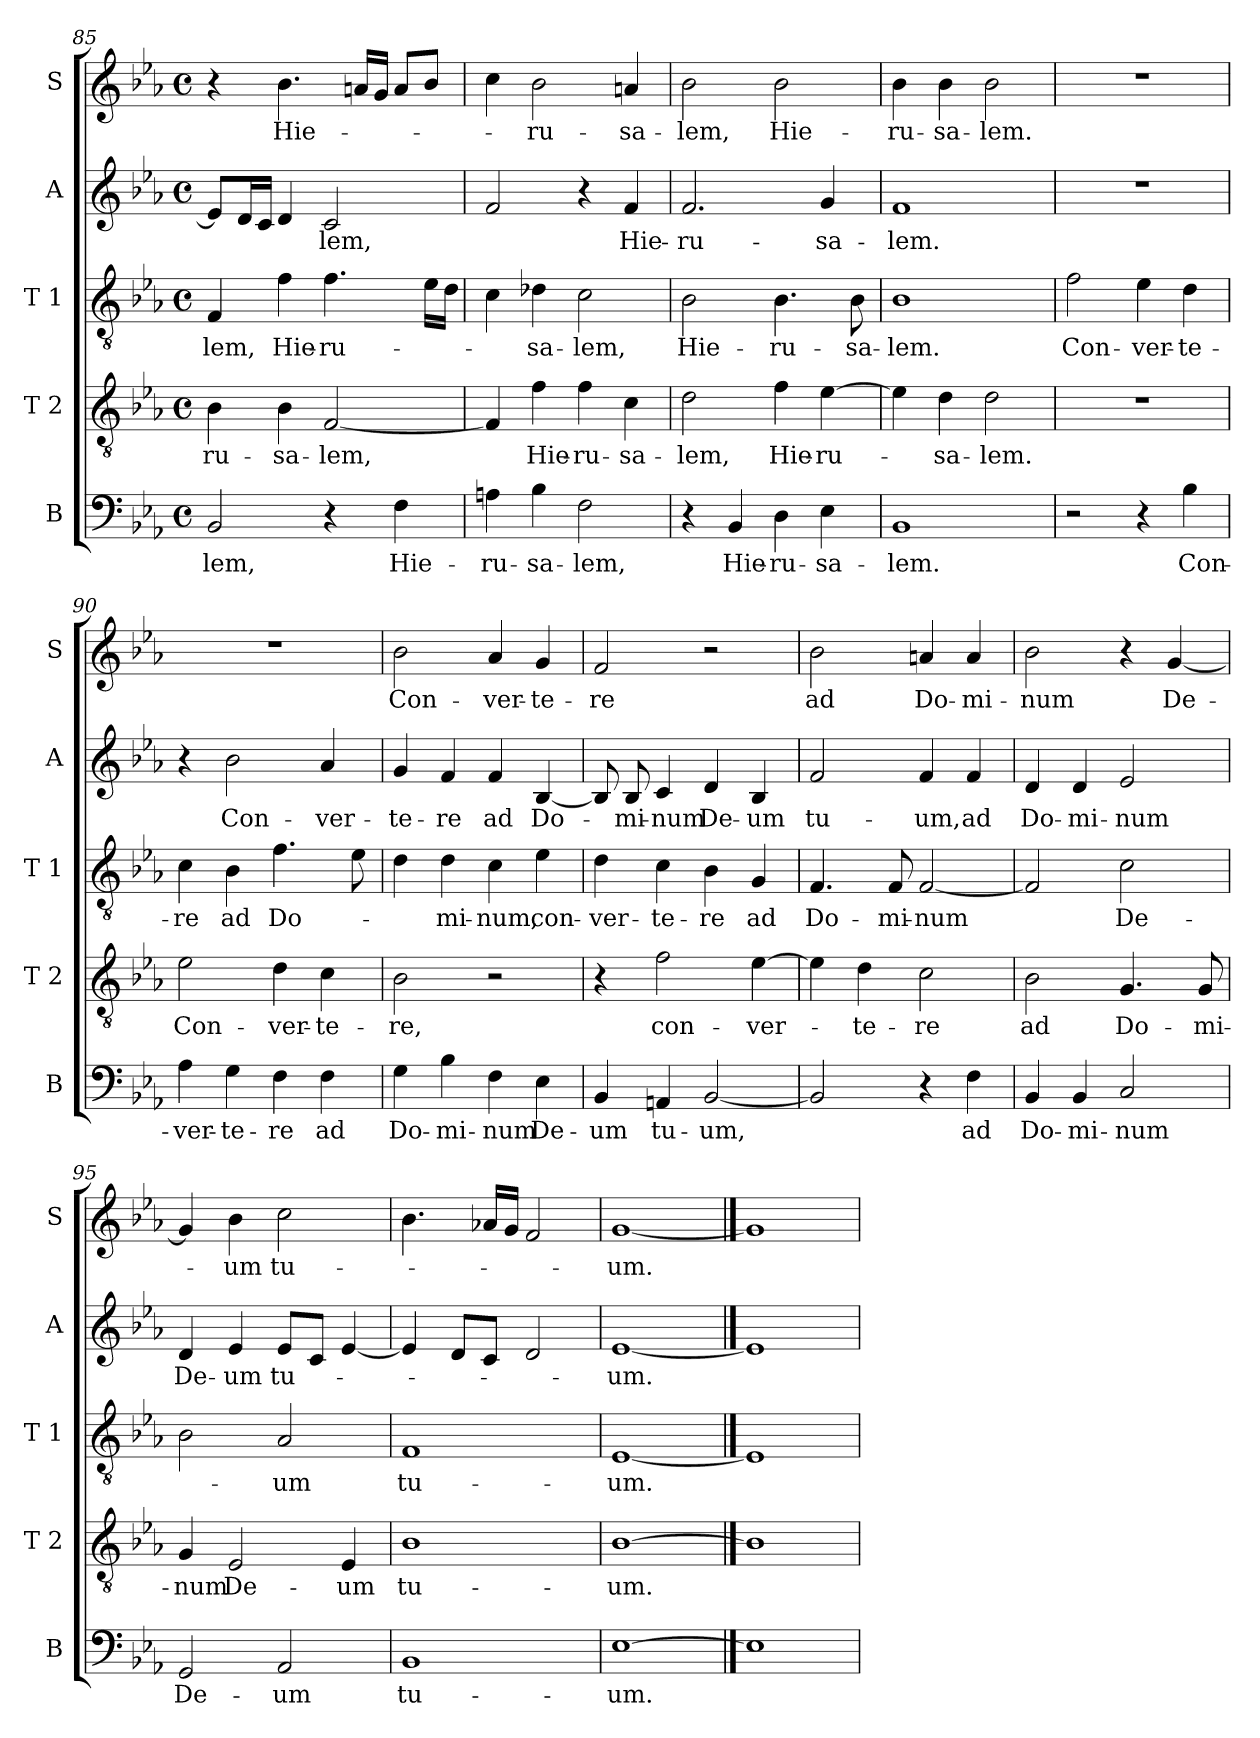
**kern	**text	**kern	**text	**kern	**text	**kern	**text	**kern	**text
*part5	*part5	*part4	*part4	*part3	*part3	*part2	*part2	*part1	*part1
*staff5	*staff5	*staff4	*staff4	*staff3	*staff3	*staff2	*staff2	*staff1	*staff1
*I"B	*	*I"T 2	*	*I"T 1	*	*I"A	*	*I"S	*
*I'B	*	*I'T 2	*	*I'T 1	*	*I'A	*	*I'S	*
*clefF4	*	*clefGv2	*	*clefGv2	*	*clefG2	*	*clefG2	*
*k[b-e-a-]	*	*k[b-e-a-]	*	*k[b-e-a-]	*	*k[b-e-a-]	*	*k[b-e-a-]	*
*c:	*	*c:	*	*c:	*	*c:	*	*c:	*
*M4/4	*	*M4/4	*	*M4/4	*	*M4/4	*	*M4/4	*
*met(c)	*	*met(c)	*	*met(c)	*	*met(c)	*	*met(c)	*
=85	=85	=85	=85	=85	=85	=85	=85	=85	=85
!	!LO:LY:b	!	!LO:LY:b	!	!LO:LY:b	!	!	!	!
2BB-/	-lem,	4B-\	-ru-	4F/	-lem,	8e-/L]	.	4r	.
.	.	.	.	.	.	16d/L	.	.	.
.	.	.	.	.	.	16c/JJ	.	.	.
!	!	!	!LO:LY:b	!	!LO:LY:b	!	!	!	!LO:LY:b
.	.	4B-\	-sa-	4f\	Hie-	4d/	.	4.b-\	Hie-
!	!	!	!LO:LY:b	!	!LO:LY:b	!	!LO:LY:b	!	!
4r	.	[2F/	-lem,	4.f\	-ru-	2c/	-lem,	.	.
.	.	.	.	.	.	.	.	16an/LL	.
.	.	.	.	.	.	.	.	16g/JJ	.
!	!LO:LY:b	!	!	!	!	!	!	!	!
4F\	Hie-	.	.	.	.	.	.	8a/L	.
.	.	.	.	16e-\LL	.	.	.	8b-/J	.
.	.	.	.	16d\JJ	.	.	.	.	.
=86	=86	=86	=86	=86	=86	=86	=86	=86	=86
!	!LO:LY:b	!	!	!	!	!	!	!	!
4An\	-ru-	4F/]	.	4c\	.	2f/	.	4cc\	.
!	!LO:LY:b	!	!LO:LY:b	!	!LO:LY:b	!	!	!	!LO:LY:b
4B-\	-sa-	4f\	Hie-	4d-X\	-sa-	.	.	2b-\	-ru-
!	!LO:LY:b	!	!LO:LY:b	!	!LO:LY:b	!	!	!	!
2F\	-lem,	4f\	-ru-	2c\	-lem,	4r	.	.	.
!	!	!	!LO:LY:b	!	!	!	!LO:LY:b	!	!LO:LY:b
.	.	4c\	-sa-	.	.	4f/	Hie-	4an/	-sa-
=87	=87	=87	=87	=87	=87	=87	=87	=87	=87
!	!	!	!LO:LY:b	!	!LO:LY:b	!	!LO:LY:b	!	!LO:LY:b
4r	.	2d\	-lem,	2B-\	Hie-	2.f/	-ru-	2b-\	-lem,
!	!LO:LY:b	!	!	!	!	!	!	!	!
4BB-/	Hie-	.	.	.	.	.	.	.	.
!	!LO:LY:b	!	!LO:LY:b	!	!LO:LY:b	!	!	!	!LO:LY:b
4D\	-ru-	4f\	Hie-	4.B-\	-ru-	.	.	2b-\	Hie-
!	!LO:LY:b	!	!LO:LY:b	!	!	!	!LO:LY:b	!	!
4E-\	-sa-	[4e-\	-ru-	.	.	4g/	-sa-	.	.
!	!	!	!	!	!LO:LY:b	!	!	!	!
.	.	.	.	8B-\	-sa-	.	.	.	.
=88	=88	=88	=88	=88	=88	=88	=88	=88	=88
!	!LO:LY:b	!	!	!	!LO:LY:b	!	!LO:LY:b	!	!LO:LY:b
1BB-	-lem.	4e-\]	.	1B-	-lem.	1f	-lem.	4b-\	-ru-
!	!	!	!LO:LY:b	!	!	!	!	!	!LO:LY:b
.	.	4d\	-sa-	.	.	.	.	4b-\	-sa-
!	!	!	!LO:LY:b	!	!	!	!	!	!LO:LY:b
.	.	2d\	-lem.	.	.	.	.	2b-\	-lem.
!!LO:LB:g=z
=89	=89	=89	=89	=89	=89	=89	=89	=89	=89
!	!	!	!	!	!LO:LY:b	!	!	!	!
2r	.	1r	.	2f\	Con-	1r	.	1r	.
!	!	!	!	!	!LO:LY:b	!	!	!	!
4r	.	.	.	4e-\	-ver-	.	.	.	.
!	!LO:LY:b	!	!	!	!LO:LY:b	!	!	!	!
4B-\	Con-	.	.	4d\	-te-	.	.	.	.
=90	=90	=90	=90	=90	=90	=90	=90	=90	=90
!	!LO:LY:b	!	!LO:LY:b	!	!LO:LY:b	!	!	!	!
4A-\	-ver-	2e-\	Con-	4c\	-re	4r	.	1r	.
!	!LO:LY:b	!	!	!	!LO:LY:b	!	!LO:LY:b	!	!
4G\	-te-	.	.	4B-\	ad	2b-\	Con-	.	.
!	!LO:LY:b	!	!LO:LY:b	!	!LO:LY:b	!	!	!	!
4F\	-re	4d\	-ver-	4.f\	Do-	.	.	.	.
!	!LO:LY:b	!	!LO:LY:b	!	!	!	!LO:LY:b	!	!
4F\	ad	4c\	-te-	.	.	4a-/	-ver-	.	.
.	.	.	.	8e-\	.	.	.	.	.
=91	=91	=91	=91	=91	=91	=91	=91	=91	=91
!	!LO:LY:b	!	!LO:LY:b	!	!	!	!LO:LY:b	!	!LO:LY:b
4G\	Do-	2B-\	-re,	4d\	.	4g/	-te-	2b-\	Con-
!	!LO:LY:b	!	!	!	!LO:LY:b	!	!LO:LY:b	!	!
4B-\	-mi-	.	.	4d\	-mi-	4f/	-re	.	.
!	!LO:LY:b	!	!	!	!LO:LY:b	!	!LO:LY:b	!	!LO:LY:b
4F\	-num	2r	.	4c\	-num,	4f/	ad	4a-/	-ver-
!	!LO:LY:b	!	!	!	!LO:LY:b	!	!LO:LY:b	!	!LO:LY:b
4E-\	De-	.	.	4e-\	con-	[4B-/	Do-	4g/	-te-
=92	=92	=92	=92	=92	=92	=92	=92	=92	=92
!	!LO:LY:b	!	!	!	!LO:LY:b	!	!	!	!LO:LY:b
4BB-/	-um	4r	.	4d\	-ver-	8B-/]	.	2f/	-re
!	!	!	!	!	!	!	!LO:LY:b	!	!
.	.	.	.	.	.	8B-/	-mi-	.	.
!	!LO:LY:b	!	!LO:LY:b	!	!LO:LY:b	!	!LO:LY:b	!	!
4AAn/	tu-	2f\	con-	4c\	-te-	4c/	-num	.	.
!	!LO:LY:b	!	!	!	!LO:LY:b	!	!LO:LY:b	!	!
[2BB-/	-um,	.	.	4B-\	-re	4d/	De-	2r	.
!	!	!	!LO:LY:b	!	!LO:LY:b	!	!LO:LY:b	!	!
.	.	[4e-\	-ver-	4G/	ad	4B-/	-um	.	.
=93	=93	=93	=93	=93	=93	=93	=93	=93	=93
!	!	!	!	!	!LO:LY:b	!	!LO:LY:b	!	!LO:LY:b
2BB-/]	.	4e-\]	.	4.F/	Do-	2f/	tu-	2b-\	ad
!	!	!	!LO:LY:b	!	!	!	!	!	!
.	.	4d\	-te-	.	.	.	.	.	.
!	!	!	!	!	!LO:LY:b	!	!	!	!
.	.	.	.	8F/	-mi-	.	.	.	.
!	!	!	!LO:LY:b	!	!LO:LY:b	!	!LO:LY:b	!	!LO:LY:b
4r	.	2c\	-re	[2F/	-num	4f/	-um,	4an/	Do-
!	!LO:LY:b	!	!	!	!	!	!LO:LY:b	!	!LO:LY:b
4F\	ad	.	.	.	.	4f/	ad	4a/	-mi-
=94	=94	=94	=94	=94	=94	=94	=94	=94	=94
!	!LO:LY:b	!	!LO:LY:b	!	!	!	!LO:LY:b	!	!LO:LY:b
4BB-/	Do-	2B-\	ad	2F/]	.	4d/	Do-	2b-\	-num
!	!LO:LY:b	!	!	!	!	!	!LO:LY:b	!	!
4BB-/	-mi-	.	.	.	.	4d/	-mi-	.	.
!	!LO:LY:b	!	!LO:LY:b	!	!LO:LY:b	!	!LO:LY:b	!	!
2C/	-num	4.G/	Do-	2c\	De-	2e-/	-num	4r	.
!	!	!	!	!	!	!	!	!	!LO:LY:b
.	.	.	.	.	.	.	.	[4g/	De-
!	!	!	!LO:LY:b	!	!	!	!	!	!
.	.	8G/	-mi-	.	.	.	.	.	.
=95	=95	=95	=95	=95	=95	=95	=95	=95	=95
!	!LO:LY:b	!	!LO:LY:b	!	!	!	!LO:LY:b	!	!
2GG/	De-	4G/	-num	2B-\	.	4d/	De-	4g/]	.
!	!	!	!LO:LY:b	!	!	!	!LO:LY:b	!	!LO:LY:b
.	.	2E-/	De-	.	.	4e-/	-um	4b-\	-um
!	!LO:LY:b	!	!	!	!LO:LY:b	!	!LO:LY:b	!	!LO:LY:b
2AA-/	-um	.	.	2A-/	-um	8e-/L	tu-	2cc\	tu-
.	.	.	.	.	.	8c/J	.	.	.
!	!	!	!LO:LY:b	!	!	!	!	!	!
.	.	4E-/	-um	.	.	[4e-/	.	.	.
=96	=96	=96	=96	=96	=96	=96	=96	=96	=96
!	!LO:LY:b	!	!LO:LY:b	!	!LO:LY:b	!	!	!	!
1BB-	tu-	1B-	tu-	1F	tu-	4e-/]	.	4.b-\	.
.	.	.	.	.	.	8d/L	.	.	.
.	.	.	.	.	.	8c/J	.	16a-X/LL	.
.	.	.	.	.	.	.	.	16g/JJ	.
.	.	.	.	.	.	2d/	.	2f/	.
=97	=97	=97	=97	=97	=97	=97	=97	=97	=97
!	!LO:LY:b	!	!LO:LY:b	!	!LO:LY:b	!	!LO:LY:b	!	!LO:LY:b
[1E-	-um.	[1B-	-um.	[1E-	-um.	[1e-	-um.	[1g	-um.
==98	==98	==98	==98	==98	==98	==98	==98	==98	==98
1E-]	.	1B-]	.	1E-]	.	1e-]	.	1g]	.
=	=	=	=	=	=	=	=	=	=
*-	*-	*-	*-	*-	*-	*-	*-	*-	*-
